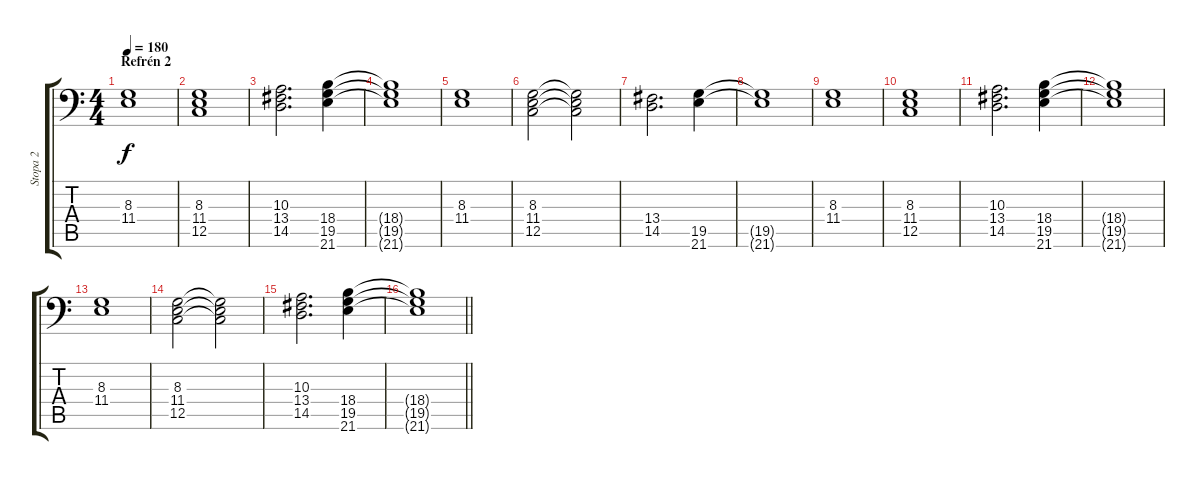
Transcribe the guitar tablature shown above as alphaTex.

\track ("Stopa 2" "Stopa 2") {instrument acousticgrandpiano}
\staff {score tabs}
\tuning (E4 Ab3 B2 F2 C2 G1) {hide}
\ts (4 4)
\section ("" "Refrén 2")
\tempo 180
\clef f4
\ks c
(8.3 11.4).1{dy f} |
(8.3 11.4 12.5).1 |
(10.3 13.4 14.5).2{d} (18.4 19.5 21.6).4 |
(18.4{t} 19.5{t} 21.6{t}).1 |
(8.3 11.4).1 |
(8.3 11.4 12.5).2 (8.3{t} 11.4{t} 12.5{t}).2 |
(13.4 14.5).2{d} (19.5 21.6).4 |
(19.5{t} 21.6{t}).1 |
(8.3 11.4).1 |
(8.3 11.4 12.5).1 |
(10.3 13.4 14.5).2{d} (18.4 19.5 21.6).4 |
(18.4{t} 19.5{t} 21.6{t}).1 |
(8.3 11.4).1 |
(8.3 11.4 12.5).2 (8.3{t} 11.4{t} 12.5{t}).2 |
(10.3 13.4 14.5).2{d} (18.4 19.5 21.6).4 |
\barLineRight lightlight
(18.4{t} 19.5{t} 21.6{t}).1
